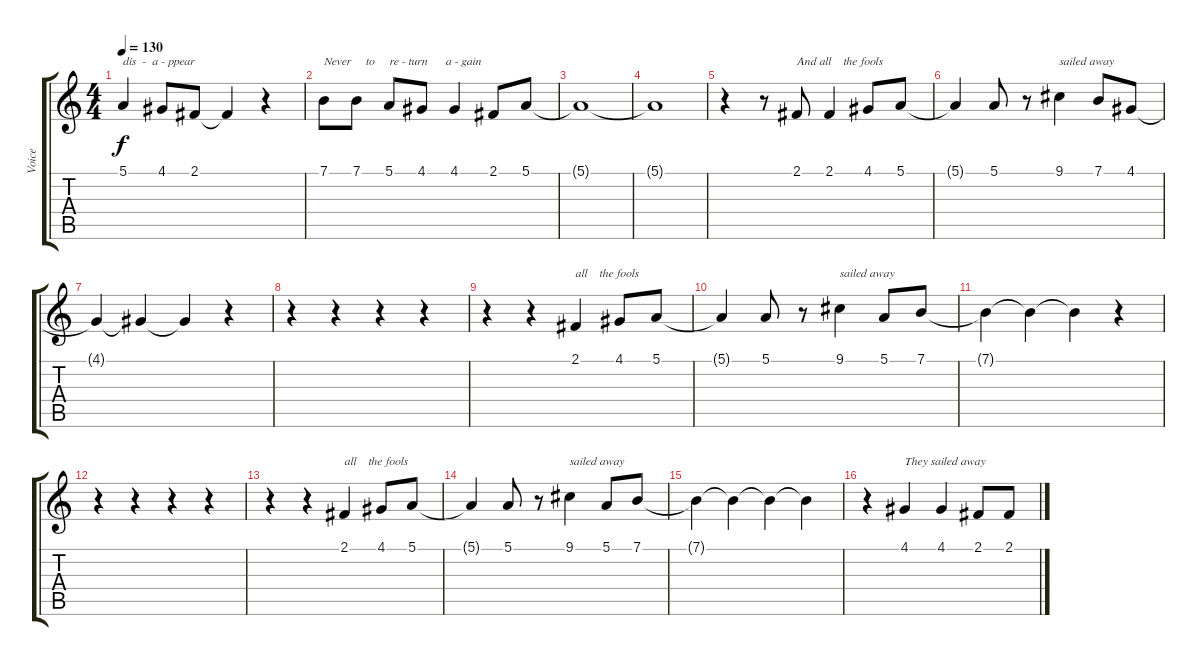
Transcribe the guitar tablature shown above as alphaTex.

\track ("Voice" "Voice") {instrument violin}
\staff {score tabs}
\tuning (E4 B3 G3 D3 A2 E2) {hide}
\ts (4 4)
\tempo 130
\clef g2
\ks c
5.1.4{txt "dis  -  a - ppear" dy f} 4.1.8 2.1.8 2.1{t}.4 r.4 |
7.1.8{txt "Never     to     re - turn      a - gain"} 7.1.8 5.1.8 4.1.8 4.1.4 2.1.8 5.1.8 |
5.1{t}.1 |
5.1{t}.1 |
r.4 r.8 2.1.8{txt "And all    the fools"} 2.1.4 4.1.8 5.1.8 |
5.1{t}.4 5.1.8 r.8 9.1.4{txt "sailed away"} 7.1.8 4.1.8 |
4.1{t}.4 4.1{t}.4 4.1{t}.4 r.4 |
r.4 r.4 r.4 r.4 |
r.4 r.4 2.1.4{txt "all    the fools"} 4.1.8 5.1.8 |
5.1{t}.4 5.1.8 r.8 9.1.4{txt "sailed away"} 5.1.8 7.1.8 |
7.1{t}.4 7.1{t}.4 7.1{t}.4 r.4 |
r.4 r.4 r.4 r.4 |
r.4 r.4 2.1.4{txt "all    the fools"} 4.1.8 5.1.8 |
5.1{t}.4 5.1.8 r.8 9.1.4{txt "sailed away"} 5.1.8 7.1.8 |
7.1{t}.4 7.1{t}.4 7.1{t}.4 7.1{t}.4 |
r.4 4.1.4{txt "They sailed away"} 4.1.4 2.1.8 2.1.8
